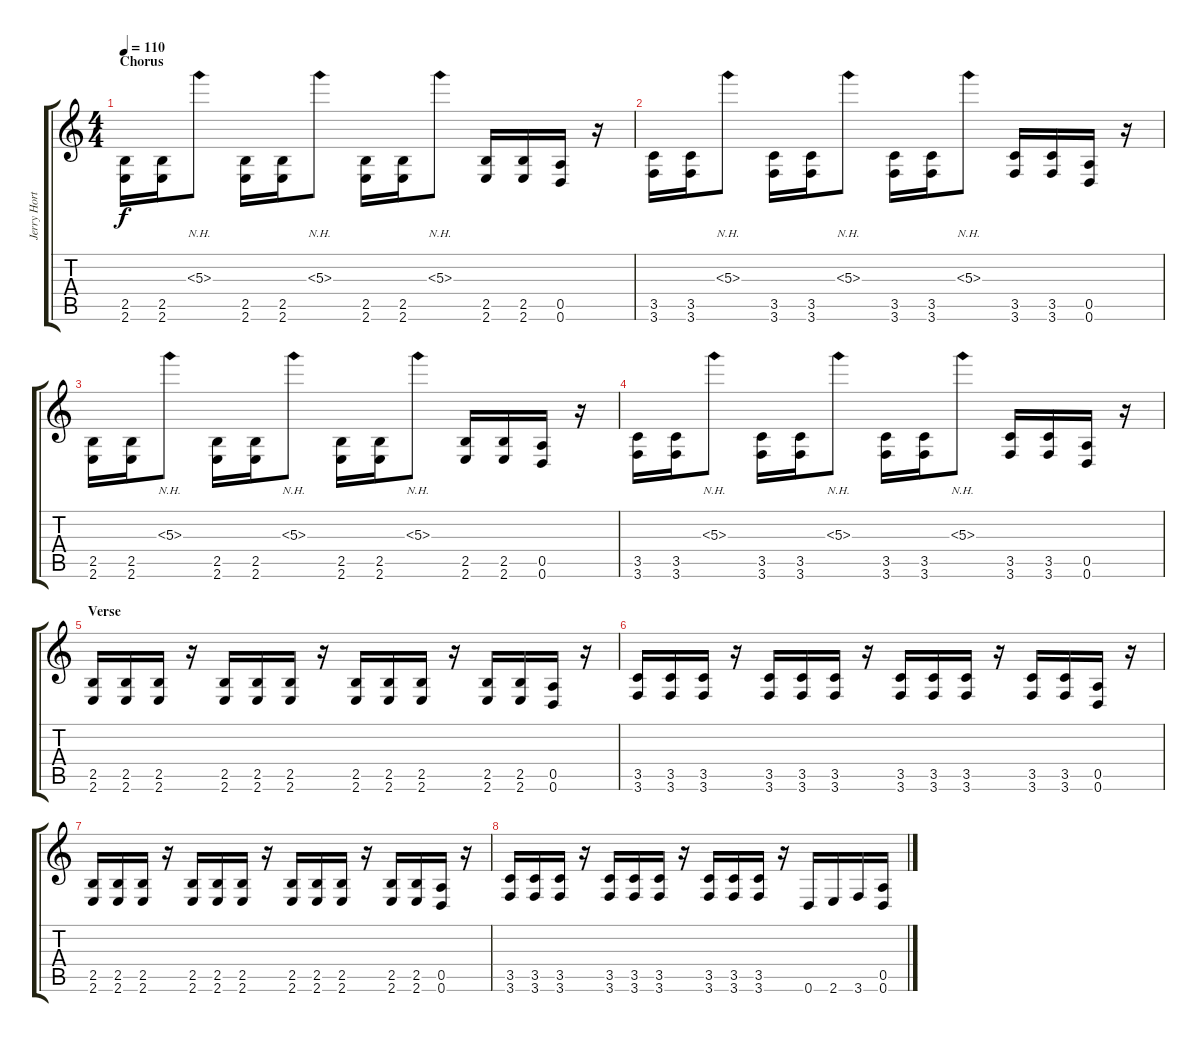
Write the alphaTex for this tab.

\track ("Jerry Horton" "Jerry Hort") {instrument distortionguitar}
\staff {score tabs}
\tuning (E4 B3 G3 D3 A2 D2) {hide}
\ts (4 4)
\section ("" "Chorus")
\tempo 110
\clef g2
\ks c
(2.5 2.6).16{dy f} (2.5 2.6).16 5.3{nh}.8 (2.5 2.6).16 (2.5 2.6).16 5.3{nh}.8 (2.5 2.6).16 (2.5 2.6).16 5.3{nh}.8 (2.5 2.6).16 (2.5 2.6).16 (0.5 0.6).16 r.16 |
(3.5 3.6).16 (3.5 3.6).16 5.3{nh}.8 (3.5 3.6).16 (3.5 3.6).16 5.3{nh}.8 (3.5 3.6).16 (3.5 3.6).16 5.3{nh}.8 (3.5 3.6).16 (3.5 3.6).16 (0.5 0.6).16 r.16 |
(2.5 2.6).16 (2.5 2.6).16 5.3{nh}.8 (2.5 2.6).16 (2.5 2.6).16 5.3{nh}.8 (2.5 2.6).16 (2.5 2.6).16 5.3{nh}.8 (2.5 2.6).16 (2.5 2.6).16 (0.5 0.6).16 r.16 |
(3.5 3.6).16 (3.5 3.6).16 5.3{nh}.8 (3.5 3.6).16 (3.5 3.6).16 5.3{nh}.8 (3.5 3.6).16 (3.5 3.6).16 5.3{nh}.8 (3.5 3.6).16 (3.5 3.6).16 (0.5 0.6).16 r.16 |
\section ("" "Verse")
(2.5 2.6).16 (2.5 2.6).16 (2.5 2.6).16 r.16 (2.5 2.6).16 (2.5 2.6).16 (2.5 2.6).16 r.16 (2.5 2.6).16 (2.5 2.6).16 (2.5 2.6).16 r.16 (2.5 2.6).16 (2.5 2.6).16 (0.5 0.6).16 r.16 |
(3.5 3.6).16 (3.5 3.6).16 (3.5 3.6).16 r.16 (3.5 3.6).16 (3.5 3.6).16 (3.5 3.6).16 r.16 (3.5 3.6).16 (3.5 3.6).16 (3.5 3.6).16 r.16 (3.5 3.6).16 (3.5 3.6).16 (0.5 0.6).16 r.16 |
(2.5 2.6).16 (2.5 2.6).16 (2.5 2.6).16 r.16 (2.5 2.6).16 (2.5 2.6).16 (2.5 2.6).16 r.16 (2.5 2.6).16 (2.5 2.6).16 (2.5 2.6).16 r.16 (2.5 2.6).16 (2.5 2.6).16 (0.5 0.6).16 r.16 |
(3.5 3.6).16 (3.5 3.6).16 (3.5 3.6).16 r.16 (3.5 3.6).16 (3.5 3.6).16 (3.5 3.6).16 r.16 (3.5 3.6).16 (3.5 3.6).16 (3.5 3.6).16 r.16 0.6.16 2.6.16 3.6.16 (0.5 0.6).16
